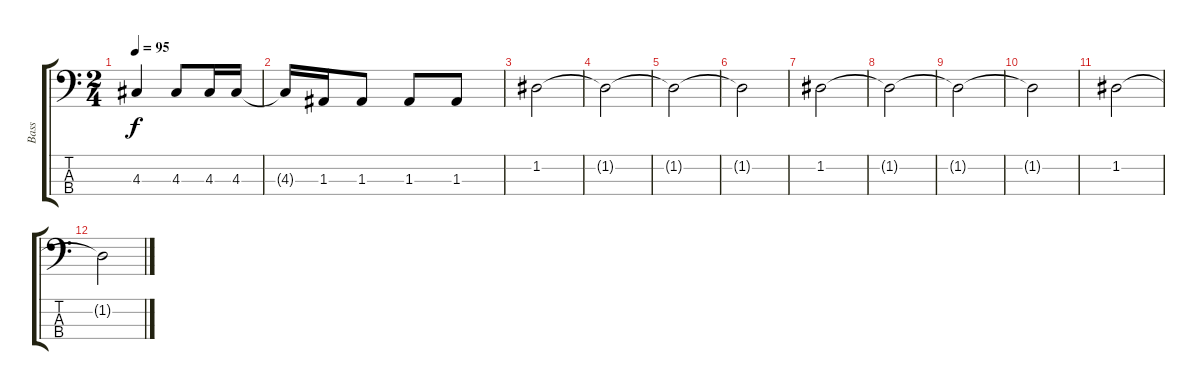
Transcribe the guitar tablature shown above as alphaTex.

\track ("Bass" "Bass") {instrument electricbassfinger}
\staff {score tabs}
\tuning (G2 D2 A1 E1) {hide}
\ts (2 4)
\tempo 95
\clef f4
\ks c
4.3.4{dy f} 4.3.8 4.3.16 4.3.16 |
4.3{t}.16 1.3.16 1.3.8 1.3.8 1.3.8 |
1.2.2 |
1.2{t}.2 |
1.2{t}.2 |
1.2{t}.2 |
1.2.2 |
1.2{t}.2 |
1.2{t}.2 |
1.2{t}.2 |
1.2.2 |
1.2{t}.2
